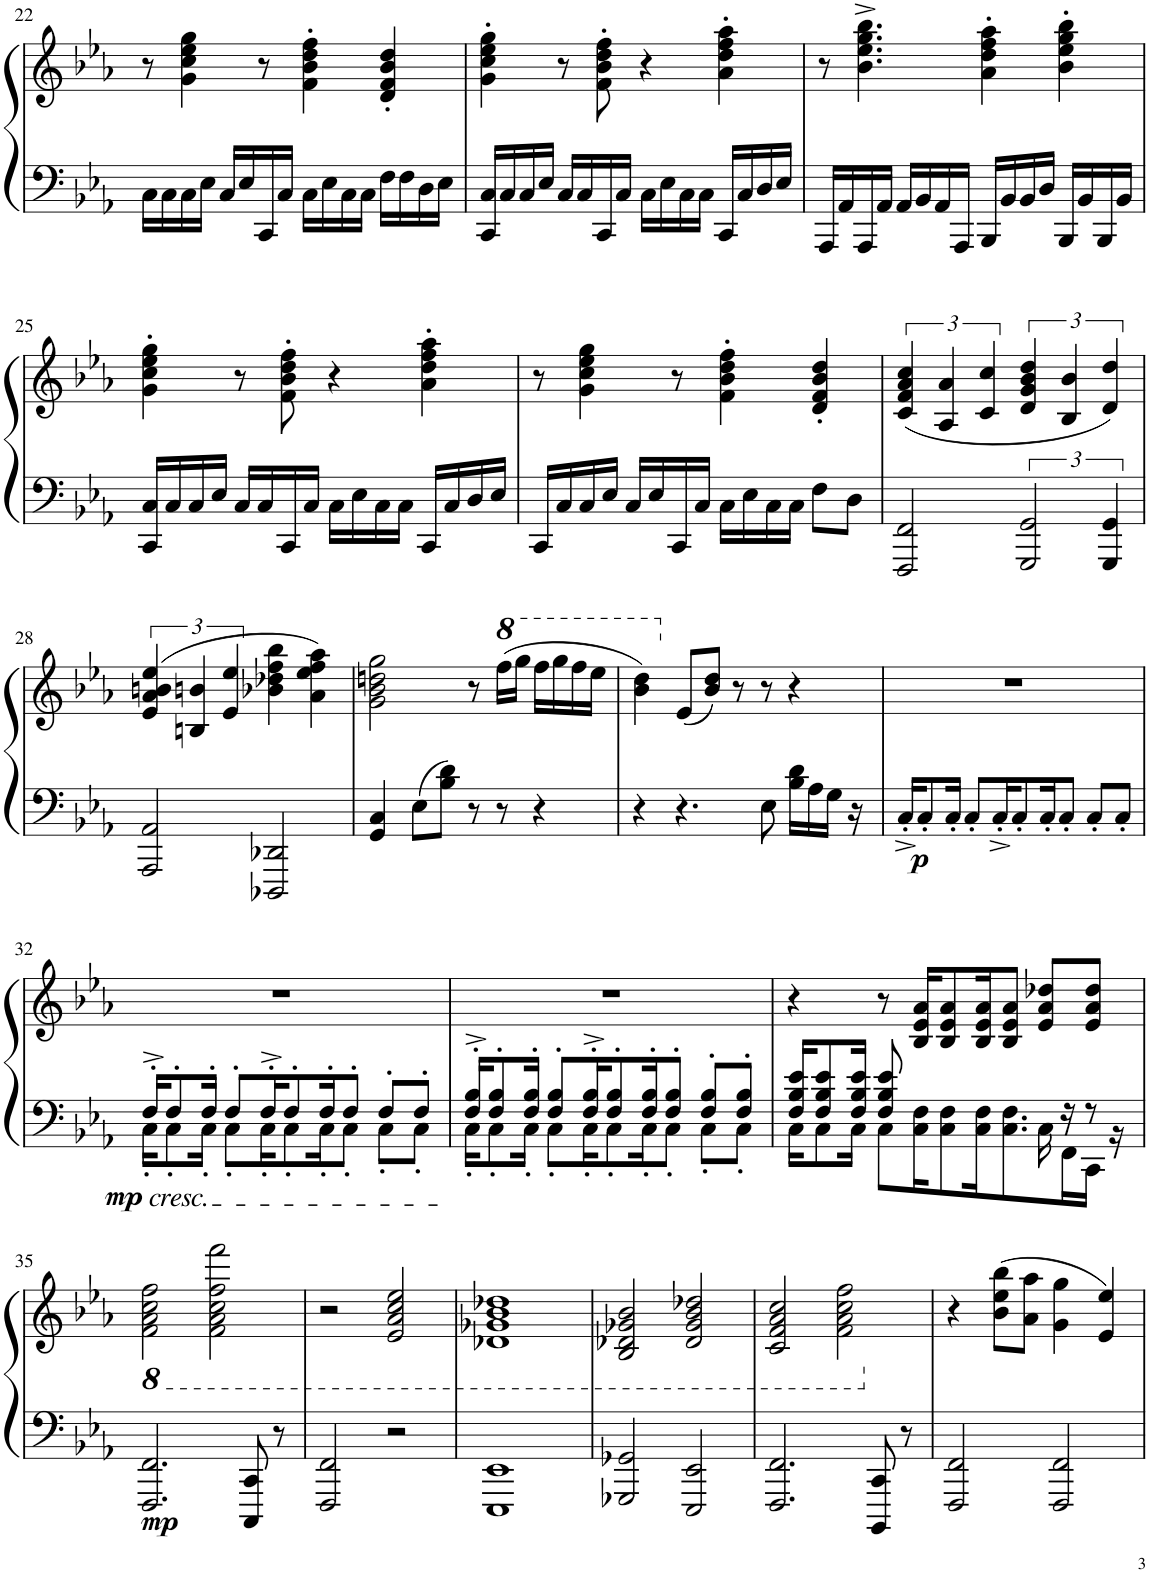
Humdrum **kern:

**kern	**kern	**dynam
*part1	*part1	*part1
*staff2	*staff1	*staff1/2
*I"Piano	*	*
*I'Pno.	*	*
!!LO:PB:g=z
*clefF4	*clefG2	*
*k[b-e-a-]	*k[b-e-a-]	*
*M4/4	*M4/4	*
=22	=22	=22
16C\LL	8r	.
16C\	.	.
16C\	4g\ 4cc\ 4ee-\ 4gg\	.
16E-\JJ	.	.
16C/LL	.	.
16E-/	.	.
16CC/	8r	.
16C/JJ	.	.
16C\LL	4f\' 4b-\' 4dd\' 4ff\'	.
16E-\	.	.
16C\	.	.
16C\JJ	.	.
16F\LL	4d/' 4f/' 4b-/' 4dd/'	.
16F\	.	.
16D\	.	.
16E-\JJ	.	.
=23	=23	=23
16CC/ 16C/LL	4g\' 4cc\' 4ee-\' 4gg\'	.
16C/	.	.
16C/	.	.
16E-/JJ	.	.
16C/LL	8r	.
16C/	.	.
16CC/	8f\' 8b-\' 8dd\' 8ff\'	.
16C/JJ	.	.
16C\LL	4r	.
16E-\	.	.
16C\	.	.
16C\JJ	.	.
16CC/LL	4a-\' 4dd\' 4ff\' 4aa-\'	.
16C/	.	.
16D/	.	.
16E-/JJ	.	.
=24	=24	=24
16AAA-/LL	8r	.
16AA-/	.	.
16AAA-/	4.b-\^ 4.ee-\^ 4.gg\^ 4.bb-\^	.
16AA-/JJ	.	.
16AA-/LL	.	.
16BB-/	.	.
16AA-/	.	.
16AAA-/JJ	.	.
16BBB-/LL	4a-\' 4dd\' 4ff\' 4aa-\'	.
16BB-/	.	.
16BB-/	.	.
16D/JJ	.	.
16BBB-/LL	4b-\' 4ee-\' 4gg\' 4bb-\'	.
16BB-/	.	.
16BBB-/	.	.
16BB-/JJ	.	.
!!LO:LB:g=z
=25	=25	=25
16CC/ 16C/LL	4g\' 4cc\' 4ee-\' 4gg\'	.
16C/	.	.
16C/	.	.
16E-/JJ	.	.
16C/LL	8r	.
16C/	.	.
16CC/	8f\' 8b-\' 8dd\' 8ff\'	.
16C/JJ	.	.
16C\LL	4r	.
16E-\	.	.
16C\	.	.
16C\JJ	.	.
16CC/LL	4a-\' 4dd\' 4ff\' 4aa-\'	.
16C/	.	.
16D/	.	.
16E-/JJ	.	.
=26	=26	=26
16CC/LL	8r	.
16C/	.	.
16C/	4g\ 4cc\ 4ee-\ 4gg\	.
16E-/JJ	.	.
16C/LL	.	.
16E-/	.	.
16CC/	8r	.
16C/JJ	.	.
16C\LL	4f\' 4b-\' 4dd\' 4ff\'	.
16E-\	.	.
16C\	.	.
16C\JJ	.	.
8F\L	4d/' 4f/' 4b-/' 4dd/'	.
8D\J	.	.
=27	=27	=27
2FFF/ 2FF/	(6c/ 6f/ 6a-/ 6cc/	.
.	6A-/ 6a-/	.
.	6c/ 6cc/	.
3GGG/ 3GG/	6d/ 6g/ 6b-/ 6dd/	.
.	6B-/ 6b-/	.
6GGG/ 6GG/	6d/ 6dd/)	.
!!LO:LB:g=z
=28	=28	=28
2AAA-/ 2AA-/	(6e-/ 6a-/ 6bn/ 6ee-/	.
.	6Bn/ 6bn/	.
.	6e-/ 6ee-/	.
2DDD-X/ 2DD-X/	4b-X\ 4dd-X\ 4ff\ 4bb-\	.
.	4a-\ 4ee-\ 4ff\ 4aa-\)	.
=29	=29	=29
4GG/ 4C/	2g\ 2b-\ 2ddn\ 2gg\	.
8E-\L	.	.
8B-\ 8d\J	.	.
8r	8r	.
*	*8va	*
8r	(16fff\LL	.
.	16ggg\JJ	.
4r	16fff\LL	.
.	16ggg\	.
.	16fff\	.
.	16eee-\JJ	.
=30	=30	=30
4r	4bb-\ 4ddd\)	.
*	*X8va	*
4.r	(8e-/L	.
.	8b-/ 8dd/J)	.
.	8r	.
8E-\	8r	.
16B-\ 16d\LL	4r	.
16A-\	.	.
16G\JJ	.	.
16r	.	.
=31	=31	=31
16C'^/KL	1r	.
!	!	!LO:DY:b=2
8C'/	.	p
16C'/Jk	.	.
8C'/L	.	.
16C'^/K	.	.
8C'/	.	.
16C'/K	.	.
8C'/J	.	.
8C'/L	.	.
8C'/J	.	.
!!LO:LB:g=z
=32	=32	=32
*^	*	*
!LO:TX:b:i:t=cresc.	!	!	!
!	!	!	!LO:DY:b=2
16F'^/KL	16C'\KL	1r	mp
8F'/	8C'\	.	.
16F'/Jk	16C'\Jk	.	.
8F'/L	8C'\L	.	.
16F'^/K	16C'\K	.	.
8F'/	8C'\	.	.
16F'/K	16C'\K	.	.
8F'/J	8C'\J	.	.
8F'/L	8C'\L	.	.
8F'/J	8C'\J	.	.
=33	=33	=33	=33
16F/'^ 16B-/'^KL	16C'\KL	1r	.
8F/' 8B-/'	8C'\	.	.
16F/' 16B-/'Jk	16C'\Jk	.	.
8F/' 8B-/'L	8C'\L	.	.
16F/'^ 16B-/'^K	16C'\K	.	.
8F/' 8B-/'	8C'\	.	.
16F/' 16B-/'K	16C'\K	.	.
8F/' 8B-/'J	8C'\J	.	.
8F/' 8B-/'L	8C'\L	.	.
8F/' 8B-/'J	8C'\J	.	.
=34	=34	=34	=34
16F/ 16B-/ 16e-/KL	16C\KL	4r	.
8F/ 8B-/ 8e-/	8C\	.	.
16F/ 16B-/ 16e-/Jk	16C\Jk	.	.
8F/ 8B-/ 8e-/	8C\L	8r	.
16ryy	16C\ 16F\K	16B-/ 16e-/ 16a-/KL	.
8ryy	8C\ 8F\	8B-/ 8e-/ 8a-/	.
16ryy	16C\ 16F\K	16B-/ 16e-/ 16a-/K	.
8ryy	8.C\ 8.F\	8B-/ 8e-/ 8a-/J	.
16C\	.	8e-/ 8a-/ 8dd-X/L	.
16r	16FF\L	.	.
8r	16CC\JJ	8e-/ 8a-/ 8dd-/J	.
.	16r	.	.
*v	*v	*	*
!!LO:LB:g=z
=35	=35	=35
*	*8ba	*
*^	*	*
!	!	!	!LO:DY:b=2
*v	*v	*	*
2.FFF/ 2.FF/	2F\ 2A-\ 2c\ 2f\	mp
.	2F\ 2A-\ 2c\ 2f\ 2ff\	.
8CCC/ 8CC/	.	.
8r	.	.
=36	=36	=36
2FFF/ 2FF/	2r	.
2r	2E-/ 2A-/ 2c/ 2e-/	.
=37	=37	=37
1EEE- 1EE-	1D-X 1G-X 1B- 1d-X	.
=38	=38	=38
2GGG-X/ 2GG-X/	2BB-/ 2D-X/ 2G-X/ 2B-/	.
2EEE-/ 2EE-/	2D-/ 2G-/ 2B-/ 2d-X/	.
=39	=39	=39
2.FFF/ 2.FF/	2C/ 2F/ 2A-/ 2c/	.
.	2F\ 2A-\ 2c\ 2f\	.
8BBBB-/ 8CC/	.	.
8r	.	.
=40	=40	=40
*	*X8ba	*
2FFF/ 2FF/	4r	.
.	(8b-\ 8ee-\ 8bb-\L	.
.	8a-\ 8aa-\J	.
2FFF/ 2FF/	4g\ 4gg\	.
.	4e-/ 4ee-/)	.
=	=	=
*-	*-	*-
